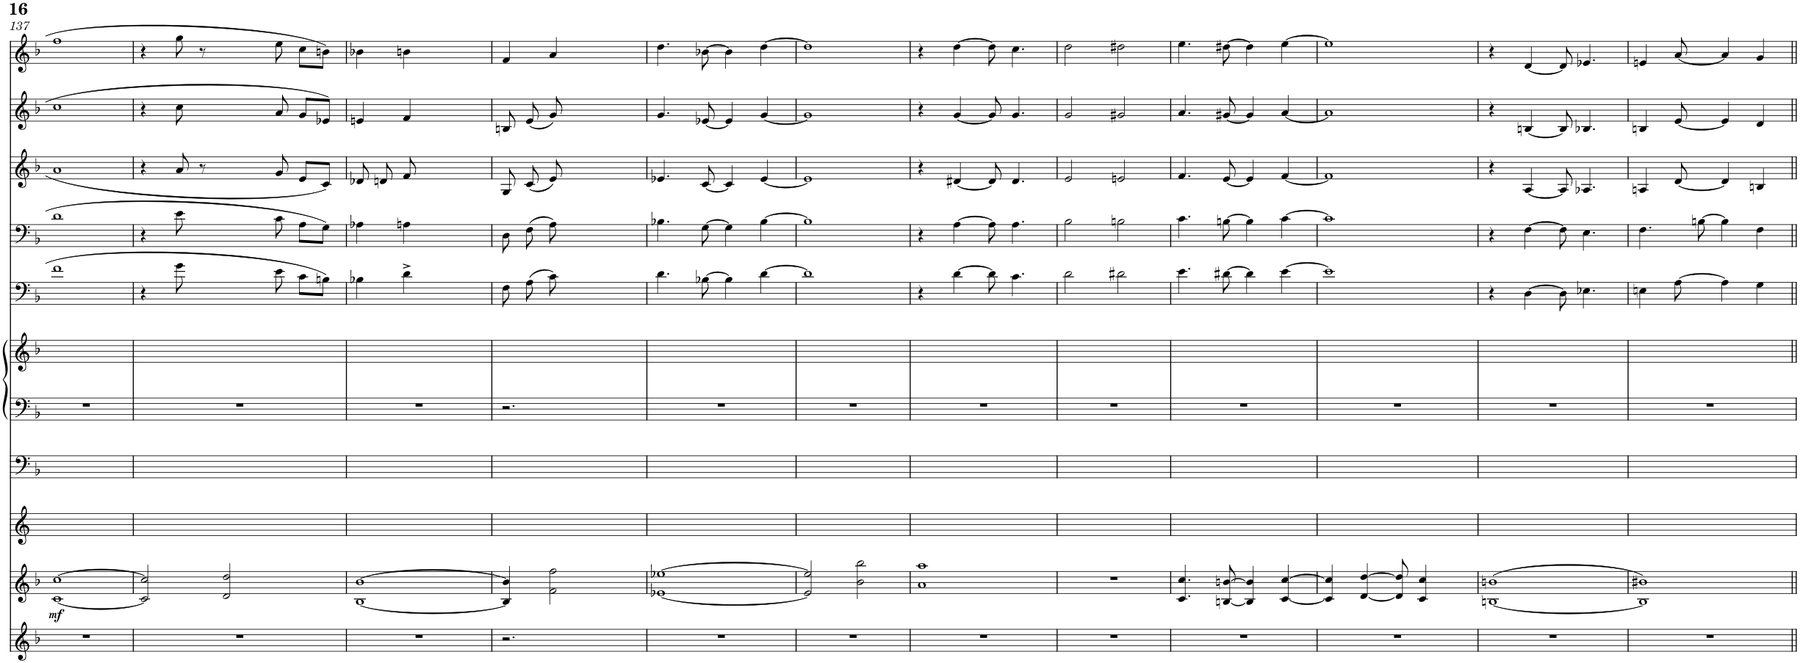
**kern	**kern	**dynam	**kern	**kern	**kern	**kern	**kern	**kern	**kern	**kern	**kern
*part10	*part9	*part9	*part8	*part7	*part6	*part6	*part5	*part4	*part3	*part2	*part1
*staff11	*staff10	*staff10	*staff9	*staff8	*staff7	*staff6	*staff5	*staff4	*staff3	*staff2	*staff1
*I"Voice	*I"Voice	*	*I"Voice	*I"Voice	*I"Piano	*	*I"Voice	*I"Voice	*I"Voice	*I"Voice	*I"Voice
*I'V	*I'V	*	*I'V	*I'V	*I'Pno	*	*I'V	*I'V	*I'V	*I'V	*I'V
!!LO:PB:g=z
*clefG2	*clefG2	*	*clefG2	*clefF4	*clefF4	*clefG2	*clefF4	*clefF4	*clefG2	*clefG2	*clefG2
*k[b-]	*k[b-]	*	*k[]	*k[b-]	*k[b-]	*k[b-]	*k[b-]	*k[b-]	*k[b-]	*k[b-]	*k[b-]
*M4/4	*M4/4	*	*M4/4	*M4/4	*M4/4	*M4/4	*M4/4	*M4/4	*M4/4	*M4/4	*M4/4
=137	=137	=137	=137	=137	=137	=137	=137	=137	=137	=137	=137
*	*^	*	*	*	*	*	*	*	*	*	*
!	!	!	!LO:DY:b	!	!	!	!	!	!	!	!	!
1r	[>1cc	[<1c	mf	1ryy	1ryy	1r	1ryy	1f	1d	1a	1cc	1ff
=138	=138	=138	=138	=138	=138	=138	=138	=138	=138	=138	=138	=138
1r	2cc/]	2c/]	.	1ryy	1ryy	1r	1ryy	4r	4r	4r	4r	4r
.	.	.	.	.	.	.	.	8g\	8e\	8a/	8cc\	8gg\
.	.	.	.	.	.	.	.	2ryy	2ryy	8r	2ryy	8r
.	2ryy	2d/ 2dd/	.	.	.	.	.	.	.	2ryy	.	2ryy
.	.	.	.	.	.	.	.	8ryy	8ryy	.	8ryy	.
4.ryy	4.ryy	4.ryy	.	4.ryy	4.ryy	4.ryy	4.ryy	8e\	8c\	8g/	8a/	8ee\
.	.	.	.	.	.	.	.	8c\L	8A\L	8e/L	8g/L	8cc\L
.	.	.	.	.	.	.	.	8Bn\J	8G\J	8c/J	8e-X/J	8bn\J
=139	=139	=139	=139	=139	=139	=139	=139	=139	=139	=139	=139	=139
1r	[>1b-	[<1B-	.	1ryy	1ryy	1r	1ryy	4B-X\	4A-X\	8d-X/	4en/	4b-X\
.	.	.	.	.	.	.	.	.	.	8dn/	.	.
.	.	.	.	.	.	.	.	4d^\	4An\	8f/	4f/	4bn\
.	.	.	.	.	.	.	.	.	.	2ryy	.	.
.	.	.	.	.	.	.	.	2ryy	2ryy	.	2ryy	2ryy
.	.	.	.	.	.	.	.	.	.	8ryy	.	.
4.ryy	4.ryy	4.ryy	.	4.ryy	4.ryy	4.r	4.ryy	4.ryy	4.ryy	4.ryy	4.ryy	4.ryy
=140	=140	=140	=140	=140	=140	=140	=140	=140	=140	=140	=140	=140
2.r	4b-/]	4B-/]	.	1ryy	1ryy	2.r	1ryy	8F\	8D\	8G/	8Bn/	4f/
.	.	.	.	.	.	.	.	(>8A\	(>8F\	(<8c/	(<8e/	.
.	2f\ 2ff\	2.ryy	.	.	.	.	.	8c\)	8A\)	8e/)	8g/)	4a/
.	.	.	.	.	.	.	.	2ryy	2ryy	2ryy	2ryy	.
.	.	.	.	.	.	.	.	.	.	.	.	2ryy
4ryy	4ryy	.	.	.	.	4ryy	.	.	.	.	.	.
.	.	.	.	.	.	.	.	8ryy	8ryy	8ryy	8ryy	.
=141	=141	=141	=141	=141	=141	=141	=141	=141	=141	=141	=141	=141
1r	[>1ee-X	[<1e-X	.	1ryy	1ryy	1r	1ryy	4.d\	4.B-X\	4.e-X/	4.g/	4.dd\
.	.	.	.	.	.	.	.	[>8B-X\	[>8G\	[<8c/	[<8e-X/	[>8b-X\
.	.	.	.	.	.	.	.	4B-\]	4G\]	4c/]	4e-/]	4b-\]
.	.	.	.	.	.	.	.	[>4d\	[>4B-\	[<4e-/	[<4g/	[>4dd\
=142	=142	=142	=142	=142	=142	=142	=142	=142	=142	=142	=142	=142
1r	2ee-/]	2e-/]	.	1ryy	1ryy	1r	1ryy	1d]	1B-]	1e-]	1g]	1dd]
.	2b-\ 2bb-\	2ryy	.	.	.	.	.	.	.	.	.	.
=143	=143	=143	=143	=143	=143	=143	=143	=143	=143	=143	=143	=143
1r	1aa	1a	.	1ryy	1ryy	1r	1ryy	4r	4r	4r	4r	4r
.	.	.	.	.	.	.	.	[>4d\	[>4A\	[<4d#X/	[<4g/	[>4dd\
.	.	.	.	.	.	.	.	8d\]	8A\]	8d#/]	8g/]	8dd\]
.	.	.	.	.	.	.	.	4.c\	4.A\	4.d#/	4.g/	4.cc\
*	*v	*v	*	*	*	*	*	*	*	*	*	*
=144	=144	=144	=144	=144	=144	=144	=144	=144	=144	=144	=144
1r	1r	.	1ryy	1ryy	1r	1ryy	2d\	2B-\	2e/	2g/	2dd\
.	.	.	.	.	.	.	2d#X\	2Bn\	2en/	2g#X/	2dd#X\
=145	=145	=145	=145	=145	=145	=145	=145	=145	=145	=145	=145
1r	4.c/ 4.cc/	.	1ryy	1ryy	1r	1ryy	4.e\	4.c\	4.f/	4.a/	4.ee\
.	[<8Bn/ [>8bn/	.	.	.	.	.	[>8d#X\	[>8Bn\	[<8e/	[<8g#X/	[>8dd#X\
.	4B/] 4b/]	.	.	.	.	.	4d#\]	4B\]	4e/]	4g#/]	4dd#\]
.	[<4c/ [>4cc/	.	.	.	.	.	[>4e\	[>4c\	[<4f/	[<4a/	[>4ee\
=146	=146	=146	=146	=146	=146	=146	=146	=146	=146	=146	=146
1r	4c/] 4cc/]	.	1ryy	1ryy	1r	1ryy	1e]	1c]	1f]	1a]	1ee]
.	[<4d/ [>4dd/	.	.	.	.	.	.	.	.	.	.
.	8d/] 8dd/]	.	.	.	.	.	.	.	.	.	.
.	4c/ 4cc/	.	.	.	.	.	.	.	.	.	.
.	8ryy	.	.	.	.	.	.	.	.	.	.
=147	=147	=147	=147	=147	=147	=147	=147	=147	=147	=147	=147
*	*^	*	*	*	*	*	*	*	*	*	*
1r	(>1bn	[<1Bn	.	1ryy	1ryy	1r	1ryy	4r	4r	4r	4r	4r
.	.	.	.	.	.	.	.	[>4D\	[>4F\	[<4A/	[<4Bn/	[<4d/
.	.	.	.	.	.	.	.	8D\]	8F\]	8A/]	8B/]	8d/]
.	.	.	.	.	.	.	.	4.E-X\	4.E\	4.A-X/	4.B-X/	4.e-X/
=148	=148	=148	=148	=148	=148	=148	=148	=148	=148	=148	=148	=148
1r	1b#X)	1B]	.	1ryy	1ryy	1r	1ryy	4En\	4.F\	4An/	4Bn/	4en/
.	.	.	.	.	.	.	.	[>8A\	.	[<8d/	[<8e/	[<8a/
.	.	.	.	.	.	.	.	8ryy	[>8Bn\	8ryy	8ryy	8ryy
.	.	.	.	.	.	.	.	4A\]	4B\]	4d/]	4e/]	4a/]
.	.	.	.	.	.	.	.	4G\	4F\	4Bn/	4d/	4g/
*	*v	*v	*	*	*	*	*	*	*	*	*	*
=||	=||	=||	=||	=||	=||	=||	=||	=||	=||	=||	=||
*-	*-	*-	*-	*-	*-	*-	*-	*-	*-	*-	*-
